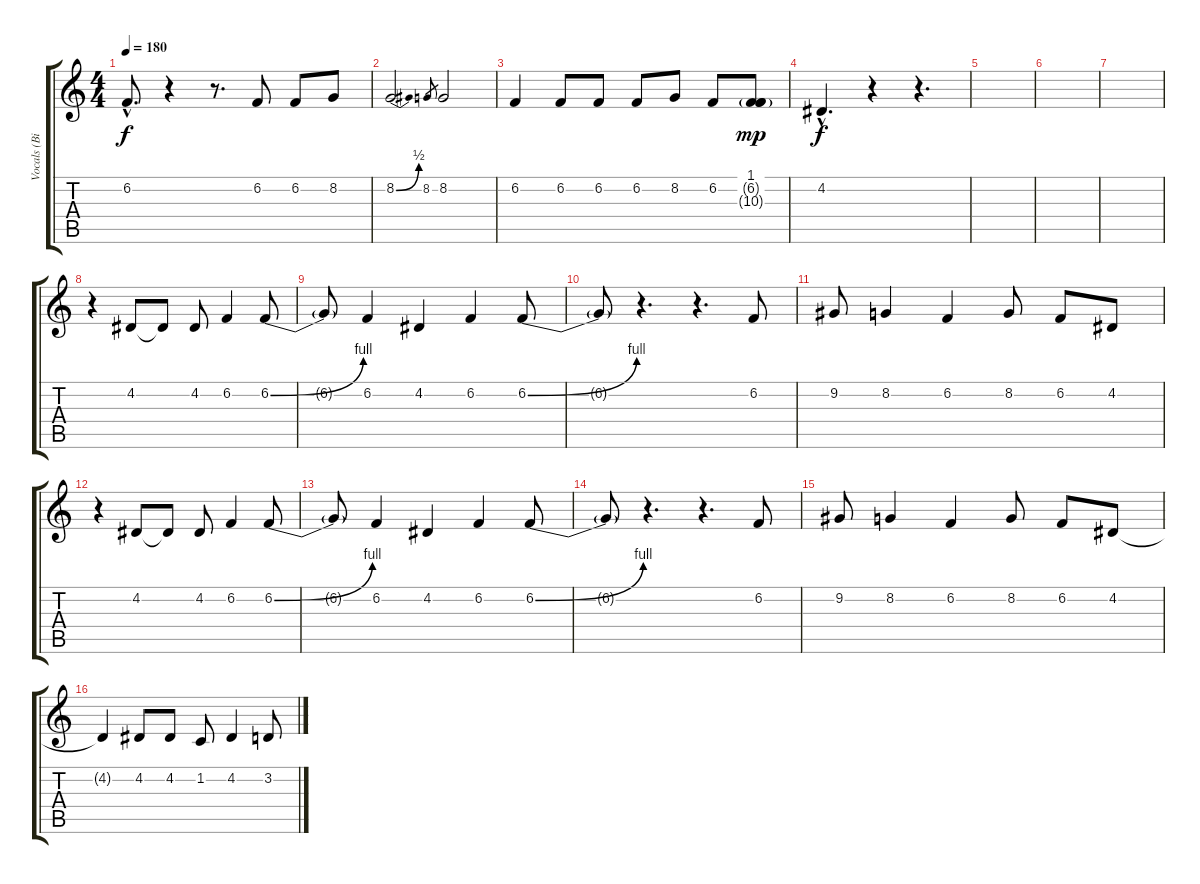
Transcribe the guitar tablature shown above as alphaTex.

\track ("Vocals (Billie and Mike)" "Vocals (Bi") {instrument bassoon}
\staff {score tabs}
\tuning (E4 B3 G3 D3 A2 E2) {hide}
\ts (4 4)
\tempo 180
\clef g2
\ks c
6.2{hac t}.8{d dy f} r.4 r.8{d} 6.2.8 6.2.8 8.2.8 |
8.2{be (bend 0 0 60 2)}.2 8.2.8{gr} 8.2.2 |
6.2.4 6.2.8 6.2.8 6.2.8 8.2.8 6.2.8 (1.1 6.2{g} 10.3{g}).8{dy mp} |
4.2{hac}.4{d dy f} r.4 r.4{d} |
|
|
|
r.4 4.2.8 4.2{t}.8 4.2.8 6.2.4 6.2{be (bend 0 0 60 4)}.8 |
6.2{t}.8 6.2.4 4.2.4 6.2.4 6.2{be (bend 0 0 60 4)}.8 |
6.2{t}.8 r.4{d} r.4{d} 6.2.8 |
9.2.8 8.2.4 6.2.4 8.2.8 6.2.8 4.2.8 |
r.4 4.2.8 4.2{t}.8 4.2.8 6.2.4 6.2{be (bend 0 0 60 4)}.8 |
6.2{t}.8 6.2.4 4.2.4 6.2.4 6.2{be (bend 0 0 60 4)}.8 |
6.2{t}.8 r.4{d} r.4{d} 6.2.8 |
9.2.8 8.2.4 6.2.4 8.2.8 6.2.8 4.2.8 |
4.2{t}.4 4.2.8 4.2.8 1.2.8 4.2.4 3.2.8
